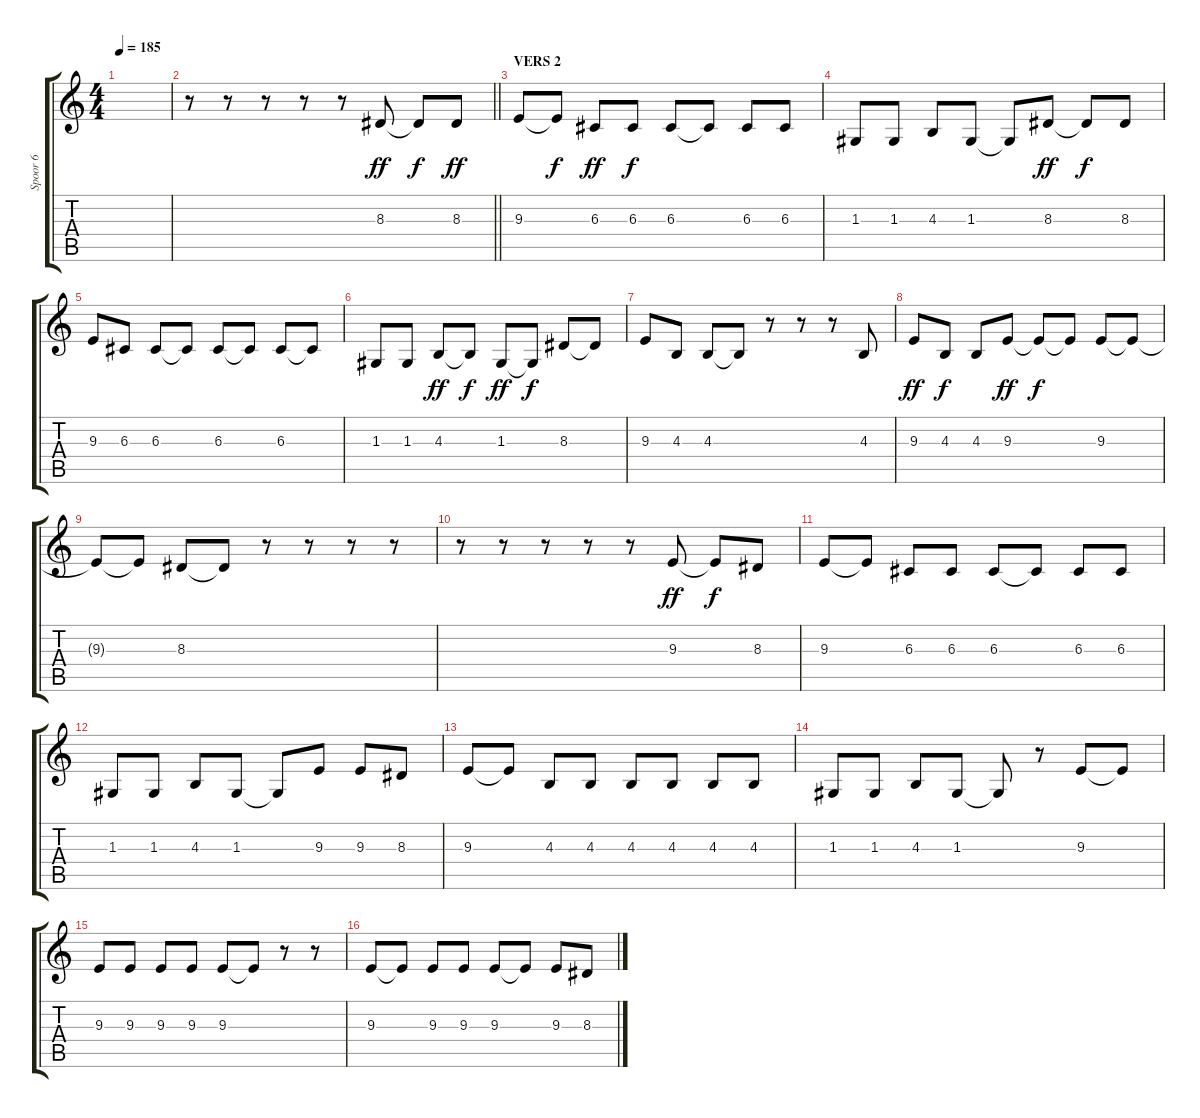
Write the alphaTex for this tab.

\track ("Spoor 6" "Spoor 6") {instrument altosax}
\staff {score tabs}
\tuning (E4 B3 G3 D3 A2 E2) {hide}
\ts (4 4)
\tempo 185
\clef g2
\ks c
|
\barLineRight lightlight
r.8 r.8 r.8 r.8 r.8 8.3.8{dy ff} 8.3{t}.8{dy f} 8.3.8{dy ff} |
\section ("" "VERS 2")
9.3.8 9.3{t}.8{dy f} 6.3.8{dy ff} 6.3.8{dy f} 6.3.8 6.3{t}.8 6.3.8 6.3.8 |
1.3.8 1.3.8 4.3.8 1.3.8 1.3{t}.8 8.3.8{dy ff} 8.3{t}.8{dy f} 8.3.8 |
9.3.8 6.3.8 6.3.8 6.3{t}.8 6.3.8 6.3{t}.8 6.3.8 6.3{t}.8 |
1.3.8 1.3.8 4.3.8{dy ff} 4.3{t}.8{dy f} 1.3.8{dy ff} 1.3{t}.8{dy f} 8.3.8 8.3{t}.8 |
9.3.8 4.3.8 4.3.8 4.3{t}.8 r.8 r.8 r.8 4.3.8 |
9.3.8{dy ff} 4.3.8{dy f} 4.3.8 9.3.8{dy ff} 9.3{t}.8{dy f} 9.3{t}.8 9.3.8 9.3{t}.8 |
9.3{t}.8 9.3{t}.8 8.3.8 8.3{t}.8 r.8 r.8 r.8 r.8 |
r.8 r.8 r.8 r.8 r.8 9.3.8{dy ff} 9.3{t}.8{dy f} 8.3.8 |
9.3.8 9.3{t}.8 6.3.8 6.3.8 6.3.8 6.3{t}.8 6.3.8 6.3.8 |
1.3.8 1.3.8 4.3.8 1.3.8 1.3{t}.8 9.3.8 9.3.8 8.3.8 |
9.3.8 9.3{t}.8 4.3.8 4.3.8 4.3.8 4.3.8 4.3.8 4.3.8 |
1.3.8 1.3.8 4.3.8 1.3.8 1.3{t}.8 r.8 9.3.8 9.3{t}.8 |
9.3.8 9.3.8 9.3.8 9.3.8 9.3.8 9.3{t}.8 r.8 r.8 |
9.3.8 9.3{t}.8 9.3.8 9.3.8 9.3.8 9.3{t}.8 9.3.8 8.3.8
